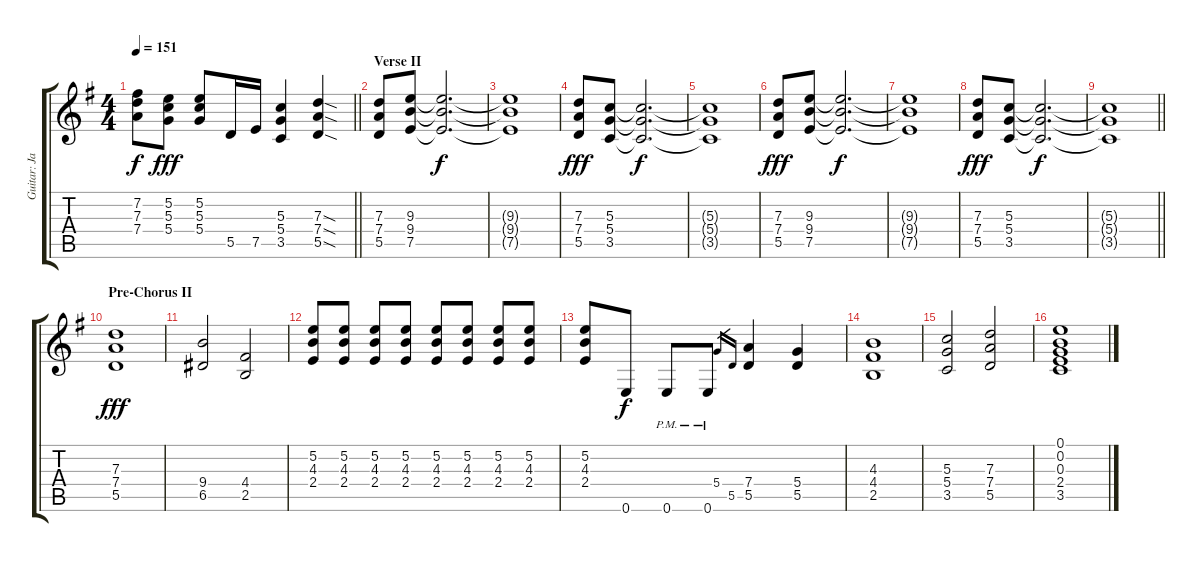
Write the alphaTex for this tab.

\track ("Guitar: Jake I" "Guitar: Ja") {instrument overdrivenguitar}
\staff {score tabs}
\tuning (E4 B3 G3 D3 A2 E2) {hide}
\ts (4 4)
\tempo 151
\clef g2
\barLineRight lightlight
\ks g
(7.2{t} 7.3{t} 7.4{t}).8{dy f} (5.2 5.3 5.4).8{dy fff} (5.2 5.3 5.4).8 5.5.16 7.5.16 (5.3 5.4 3.5).4 (7.3{sod} 7.4{sod} 5.5{sod}).4 |
\section ("" "Verse II")
(7.3 7.4 5.5).8 (9.3 9.4 7.5).8 (9.3{t} 9.4{t} 7.5{t}).2{d dy f} |
(9.3{t} 9.4{t} 7.5{t}).1 |
(7.3 7.4 5.5).8{dy fff} (5.3 5.4 3.5).8 (5.3{t} 5.4{t} 3.5{t}).2{d dy f} |
(5.3{t} 5.4{t} 3.5{t}).1 |
(7.3 7.4 5.5).8{dy fff} (9.3 9.4 7.5).8 (9.3{t} 9.4{t} 7.5{t}).2{d dy f} |
(9.3{t} 9.4{t} 7.5{t}).1 |
(7.3 7.4 5.5).8{dy fff} (5.3 5.4 3.5).8 (5.3{t} 5.4{t} 3.5{t}).2{d dy f} |
\barLineRight lightlight
(5.3{t} 5.4{t} 3.5{t}).1 |
\section ("" "Pre-Chorus II")
(7.3 7.4 5.5).1{dy fff} |
(9.4 6.5).2 (4.4 2.5).2 |
(5.2 4.3 2.4).8 (5.2 4.3 2.4).8 (5.2 4.3 2.4).8 (5.2 4.3 2.4).8 (5.2 4.3 2.4).8 (5.2 4.3 2.4).8 (5.2 4.3 2.4).8 (5.2 4.3 2.4).8 |
(5.2 4.3 2.4).8 0.6.8{dy f} 0.6{pm}.8 0.6{pm}.8 5.4.16{gr} 5.5.16{gr} (7.4 5.5).4 (5.4 5.5).4 |
(4.3 4.4 2.5).1 |
(5.3 5.4 3.5).2 (7.3 7.4 5.5).2 |
(0.1 0.2 0.3 2.4 3.5).1
